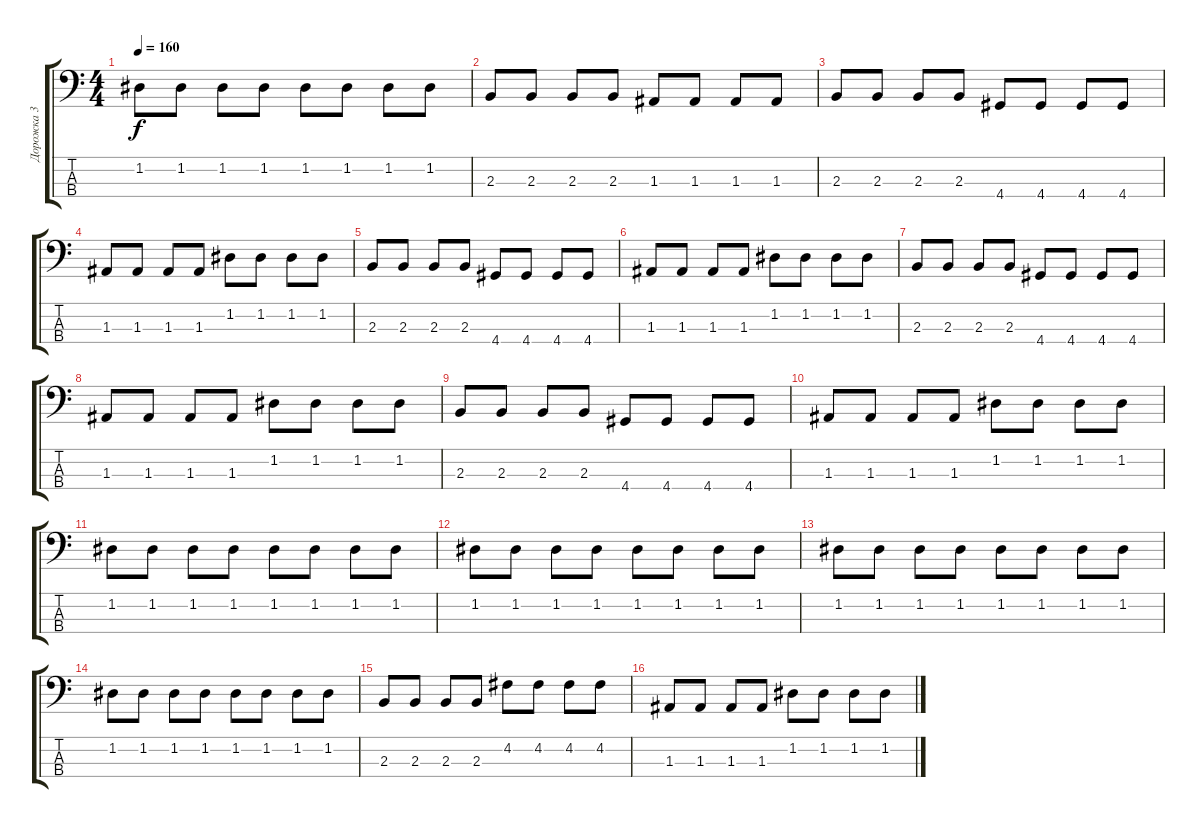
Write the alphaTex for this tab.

\track ("Дорожка 3" "Дорожка 3") {instrument electricbasspick}
\staff {score tabs}
\tuning (G2 D2 A1 E1) {hide}
\ts (4 4)
\tempo 160
\clef f4
\ks c
1.2.8{dy f} 1.2.8 1.2.8 1.2.8 1.2.8 1.2.8 1.2.8 1.2.8 |
2.3.8 2.3.8 2.3.8 2.3.8 1.3.8 1.3.8 1.3.8 1.3.8 |
2.3.8 2.3.8 2.3.8 2.3.8 4.4.8 4.4.8 4.4.8 4.4.8 |
1.3.8 1.3.8 1.3.8 1.3.8 1.2.8 1.2.8 1.2.8 1.2.8 |
2.3.8 2.3.8 2.3.8 2.3.8 4.4.8 4.4.8 4.4.8 4.4.8 |
1.3.8 1.3.8 1.3.8 1.3.8 1.2.8 1.2.8 1.2.8 1.2.8 |
2.3.8 2.3.8 2.3.8 2.3.8 4.4.8 4.4.8 4.4.8 4.4.8 |
1.3.8 1.3.8 1.3.8 1.3.8 1.2.8 1.2.8 1.2.8 1.2.8 |
2.3.8 2.3.8 2.3.8 2.3.8 4.4.8 4.4.8 4.4.8 4.4.8 |
1.3.8 1.3.8 1.3.8 1.3.8 1.2.8 1.2.8 1.2.8 1.2.8 |
1.2.8 1.2.8 1.2.8 1.2.8 1.2.8 1.2.8 1.2.8 1.2.8 |
1.2.8 1.2.8 1.2.8 1.2.8 1.2.8 1.2.8 1.2.8 1.2.8 |
1.2.8 1.2.8 1.2.8 1.2.8 1.2.8 1.2.8 1.2.8 1.2.8 |
1.2.8 1.2.8 1.2.8 1.2.8 1.2.8 1.2.8 1.2.8 1.2.8 |
2.3.8 2.3.8 2.3.8 2.3.8 4.2.8 4.2.8 4.2.8 4.2.8 |
1.3.8 1.3.8 1.3.8 1.3.8 1.2.8 1.2.8 1.2.8 1.2.8
